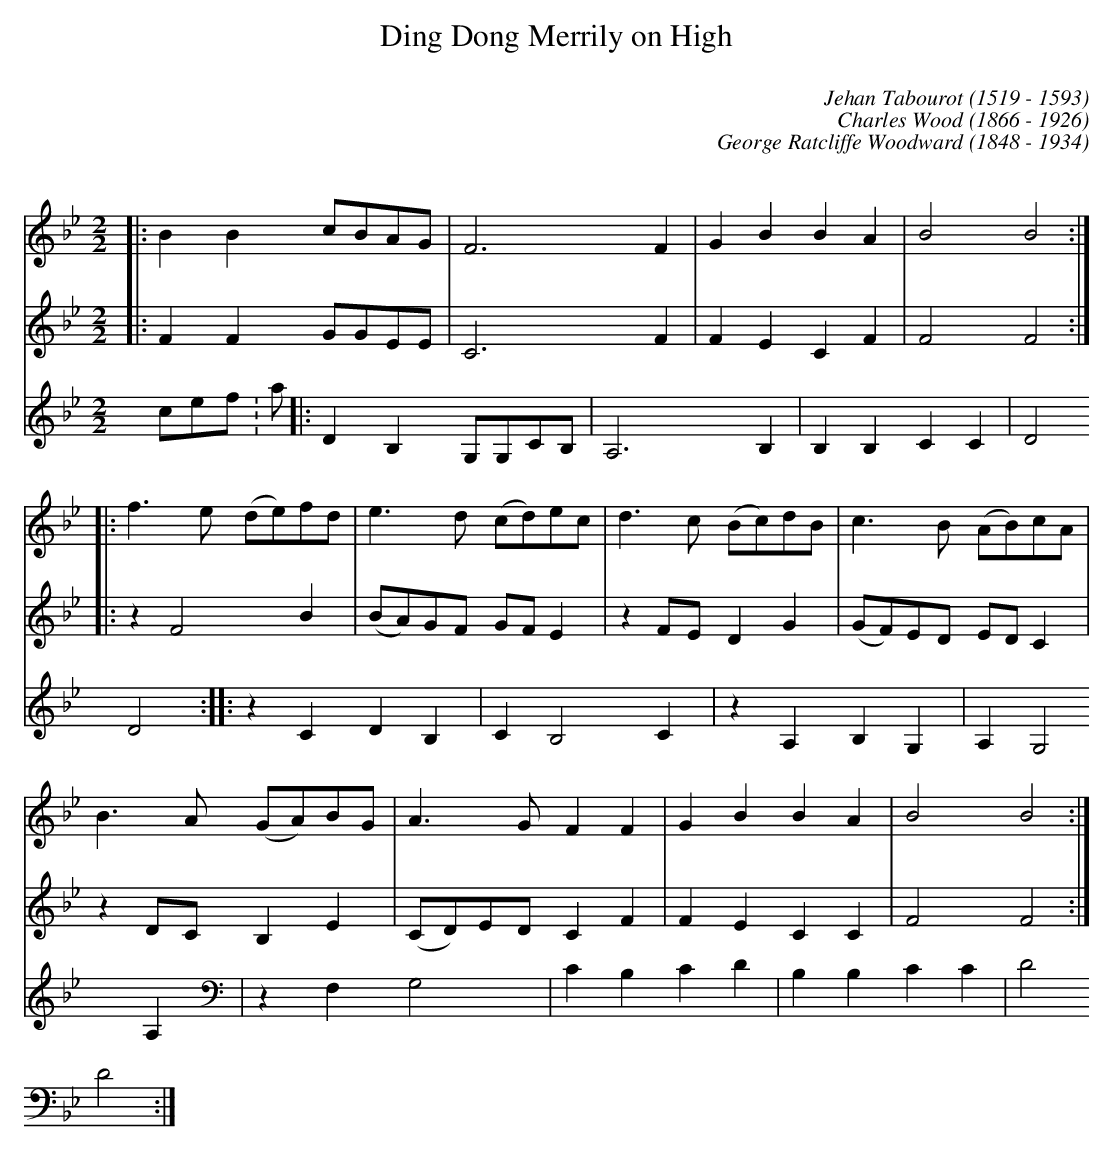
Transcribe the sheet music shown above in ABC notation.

X:1
C:
T:Ding Dong Merrily on High
C:Jehan Tabourot (1519 - 1593)
C:Charles Wood (1866 - 1926)
C:George Ratcliffe Woodward (1848 - 1934)
C:
M:2/2
L:1/8
K:Bbmaj
V:1
|: B2B2 cBAG | F6F2 | G2B2 B2A2 | B4 B4 :|
|: f2>e2 (de)fd | e2>d2 (cd)ec | d2>c2 (Bc)dB | c2>B2 (AB)cA |
B2>A2 (GA)BG | A2>G2 F2F2 | G2B2 B2A2 | B4 B4 :|
V:2
|: F2F2 GGEE | C6F2 | F2E2 C2F2 | F4F4 :|
|: z2F4B2 | (BA)GF GFE2 | z2FE D2G2 | (GF)ED EDC2 |
z2DC B,2E2 | (CD)ED C2F2 | F2E2 C2C2 | F4 F4 :|
V:3
clef: a
|: D2B,2 G,G,CB, | A,6B,2  | B,2B,2 C2C2 | D4D4 :|
|: z2C2 D2B,2 | C2B,4C2 | z2A,2 B,2G,2 | A,2G,4A,2 |
z2F,2 G,4 | C2B,2 C2D2 | B,2B,2 C2C2 | D4 D4 :|
